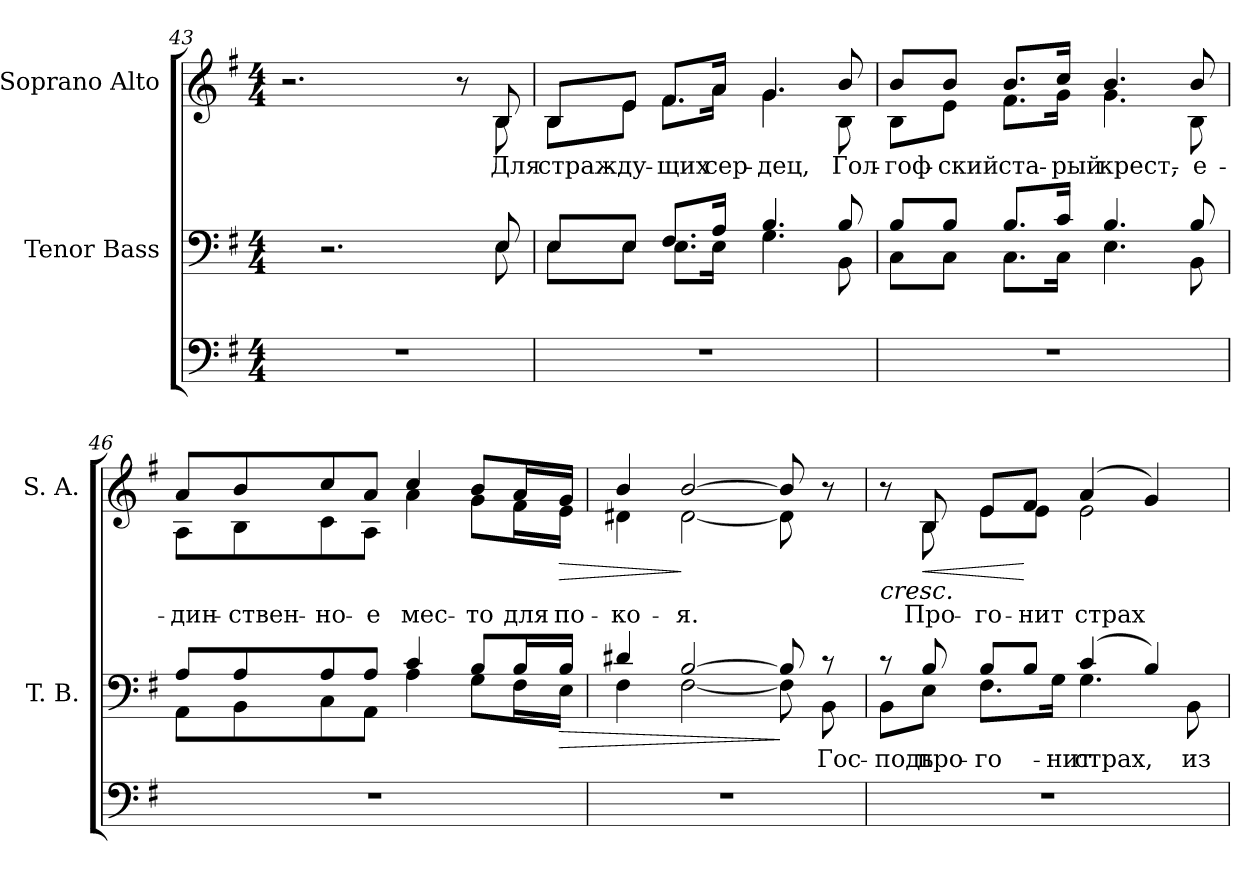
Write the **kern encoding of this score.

**kern	**kern	**text	**dynam	**kern	**text	**dynam
*part3	*part2	*part2	*part2	*part1	*part1	*part1
*staff3	*staff2	*staff2	*staff2	*staff1	*staff1	*staff1
*	*I"Tenor Bass	*	*	*I"Soprano Alto	*	*
*	*I'T. B.	*	*	*I'S. A.	*	*
*clefF4	*clefF4	*	*	*clefG2	*	*
*k[f#]	*k[f#]	*	*	*k[f#]	*	*
*G:	*G:	*	*	*G:	*	*
*M4/4	*M4/4	*	*	*M4/4	*	*
=43	=43	=43	=43	=43	=43	=43
*	*^	*	*	*^	*	*
1r	8ryy	2ryy	.	.	2.r	2ryy	.	.
.	2.r	.	.	.	.	.	.	.
.	.	4ryy	.	.	.	4ryy	.	.
.	.	8ryy	.	.	8r	8ryy	.	.
!	!	!	!	!	!	!	!LO:LY:b:color=#000000	!
.	8Ei/	8Ei\	.	.	8Bi/	8Bi\	Для	.
=44	=44	=44	=44	=44	=44	=44	=44	=44
!	!	!	!	!	!	!	!LO:LY:b:color=#000000	!
1r	8Ei/L	8Ei\L	.	.	8Bi/L	8Bi\L	страж-	.
!	!	!	!	!	!	!	!LO:LY:b:color=#000000	!
.	8Ei/J	8Ei\J	.	.	8ei/J	8ei\J	-ду-	.
!	!	!	!	!	!	!	!LO:LY:b:color=#000000	!
.	8.F#i/L	8.Ei\L	.	.	8.f#i/L	8.f#i\L	-щих	.
!	!	!	!	!	!	!	!LO:LY:b:color=#000000	!
.	16Ai/Jk	16Ei\Jk	.	.	16ai/Jk	16ai\Jk	сер-	.
!	!	!	!	!	!	!	!LO:LY:b:color=#000000	!
.	4.Bi/	4.Gi\	.	.	4.gi/	4.gi\	-дец,	.
!	!	!	!	!	!	!	!LO:LY:b:color=#000000	!
.	8Bi/	8BBi\	.	.	8bi/	8Bi\	Гол-	.
=45	=45	=45	=45	=45	=45	=45	=45	=45
!	!	!	!	!	!	!	!LO:LY:b:color=#000000	!
1r	8Bi/L	8Ci\L	.	.	8bi/L	8Bi\L	-гоф-	.
!	!	!	!	!	!	!	!LO:LY:b:color=#000000	!
.	8Bi/J	8Ci\J	.	.	8bi/J	8ei\J	-ский	.
!	!	!	!	!	!	!	!LO:LY:b:color=#000000	!
.	8.Bi/L	8.Ci\L	.	.	8.bi/L	8.f#i\L	ста-	.
!	!	!	!	!	!	!	!LO:LY:b:color=#000000	!
.	16ci/Jk	16Ci\Jk	.	.	16cci/Jk	16gi\Jk	-рый	.
!	!	!	!	!	!	!	!LO:LY:b:color=#000000	!
.	4.Bi/	4.Ei\	.	.	4.bi/	4.gi\	крест,-	.
!	!	!	!	!	!	!	!LO:LY:b:color=#000000	!
.	8Bi/	8BBi\	.	.	8bi/	8Bi\	-е-	.
=46	=46	=46	=46	=46	=46	=46	=46	=46
!	!	!	!	!	!	!	!LO:LY:b:color=#000000	!
1r	8Ai/L	8AAi\L	.	.	8ai/L	8Ai\L	-дин-	.
!	!	!	!	!	!	!	!LO:LY:b:color=#000000	!
.	8Ai/	8BBi\	.	.	8bi/	8Bi\	-ствен-	.
!	!	!	!	!	!	!	!LO:LY:b:color=#000000	!
.	8Ai/	8Ci\	.	.	8cci/	8ci\	-но-	.
!	!	!	!	!	!	!	!LO:LY:b:color=#000000	!
.	8Ai/J	8AAi\J	.	.	8ai/J	8Ai\J	-е	.
!	!	!	!	!	!	!	!LO:LY:b:color=#000000	!
.	4ci/	4Ai\	.	.	4cci/	4ai\	мес-	.
!	!	!	!	!	!	!	!LO:LY:b:color=#000000	!
.	8Bi/L	8Gi\L	.	.	8bi/L	8gi\L	-то	.
!	!	!	!	!	!	!	!LO:LY:b:color=#000000	!
.	16Bi/L	16F#i\L	.	.	16ai/L	16f#i\L	для	.
!	!	!	!	!LO:HP:b	!	!	!	!LO:HP:b
!	!	!	!	!	!	!	!LO:LY:b:color=#000000	!
.	16Bi/JJ	16Ei\JJ	.	>	16gi/JJ	16ei\JJ	по-	>
!!LO:LB:g=z	!!
=47	=47	=47	=47	=47	=47	=47	=47	=47
!	!	!	!	!	!	!	!LO:LY:b:color=#000000	!
1r	4d#Xi/	4F#i\	.	.	4bi/	4d#Xi\	-ко-	.
!	!	!	!	!	!	!	!LO:LY:b:color=#000000	!
.	[>2Bi/	[<2F#i\	.	.	[>2bi/	[<2d#i\	-я.	]
.	8Bi/]	8F#i\]	.	]	8bi/]	8d#i\]	.	.
!	!	!	!LO:LY:b:color=#000000	!	!	!	!	!
.	8r	8BBi\	Гос-	.	8r	8ryy	.	.
=48	=48	=48	=48	=48	=48	=48	=48	=48
!	!	!	!LO:LY:b:color=#000000	!	!	!	!	!LO:HP:b
1r	8r	8BBi\L	-подь	.	8r	8ryy	.	<
!	!	!	!LO:LY:b:color=#000000	!	!	!	!	!
!	!	!	!	!	!	!	!LO:LY:b:color=#000000	!LO:HP:b
.	8Bi/	8Ei\J	про-	.	8Bi/	8Bi\	Про-	<
!	!	!	!LO:LY:b:color=#000000	!	!	!	!	!
!	!	!	!	!	!	!	!LO:LY:b:color=#000000	!
.	8Bi/L	8.F#i\L	-го-	.	8ei/L	8ei\L	-го-	.
!	!	!	!	!	!	!	!LO:LY:b:color=#000000	!
.	8Bi/J	.	.	.	8f#i/J	8ei\J	-нит	[
!	!	!	!LO:LY:b:color=#000000	!	!	!	!	!
.	.	16Gi\Jk	-нит	.	.	.	.	.
!	!	!	!LO:LY:b:color=#000000	!	!	!	!	!
!	!	!	!	!	!	!	!LO:LY:b:color=#000000	!
.	(4ci/	4.Gi\	страх,	.	(4ai/	2ei\	страх	[
.	4Bi/)	.	.	.	4gi/)	.	.	.
!	!	!	!LO:LY:b:color=#000000	!	!	!	!	!
.	.	8BBi\	из-	.	.	.	.	.
*	*v	*v	*	*	*	*	*	*
*	*	*	*	*v	*v	*	*
=	=	=	=	=	=	=
*-	*-	*-	*-	*-	*-	*-
